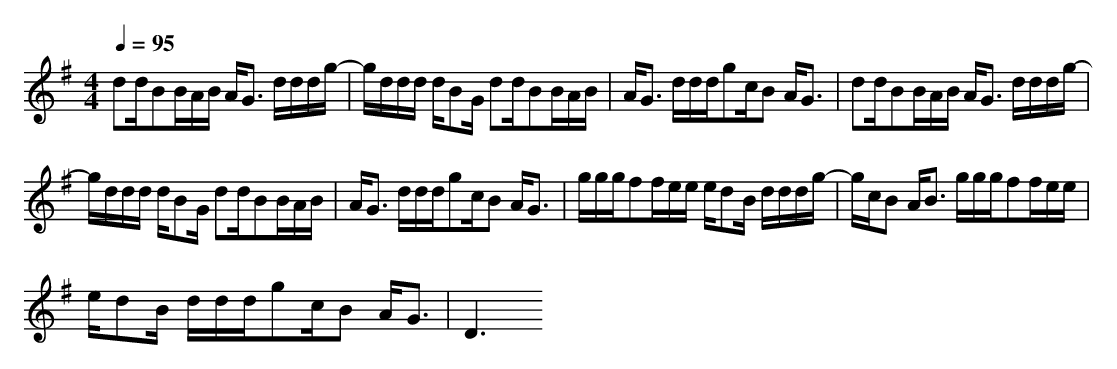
X:1
T:
M: 4/4
L: 1/8
Q:1/4=95
K:G % 1 sharps
dd/2BB/2A/2B/2 A<G d/2d/2d/2g/2-|g/2d/2d/2d/2 d/2BG/2 dd/2BB/2A/2B/2|A<G d/2d/2d/2gc/2B A<G|dd/2BB/2A/2B/2 A<G d/2d/2d/2g/2-|
g/2d/2d/2d/2 d/2BG/2 dd/2BB/2A/2B/2|A<G d/2d/2d/2gc/2B A<G|g/2g/2g/2ff/2e/2e/2 e/2dB/2 d/2d/2d/2g/2-|g/2c/2B A<B g/2g/2g/2ff/2e/2e/2|
e/2dB/2 d/2d/2d/2gc/2B A<G|D3
